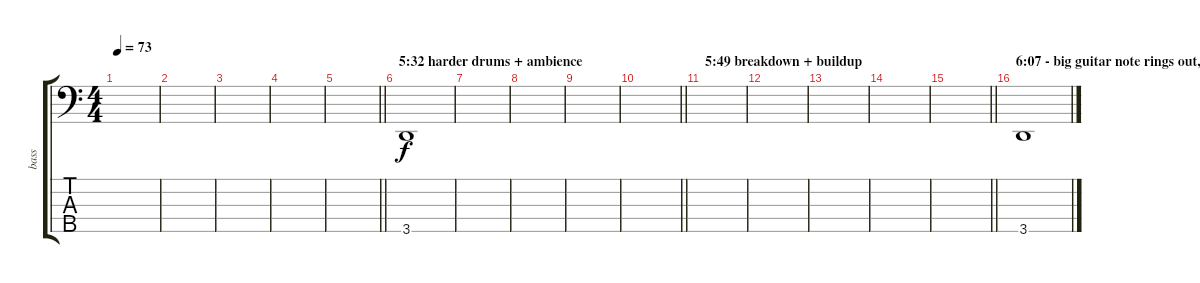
\track ("bass" "bass") {instrument electricbasspick}
\staff {score tabs}
\tuning (G2 D2 A1 E1 B0) {hide}
\ts (4 4)
\tempo 73
\clef f4
\ks c
|
|
|
|
\barLineRight lightlight
|
\section ("" "5:32 harder drums + ambience")
3.5.1 |
|
|
|
\barLineRight lightlight
|
\section ("" "5:49 breakdown + buildup")
|
|
|
|
\barLineRight lightlight
|
\section ("" "6:07 - big guitar note rings out, then a cavalcade of ambient samplature and atmospherics until the ")
3.5.1
